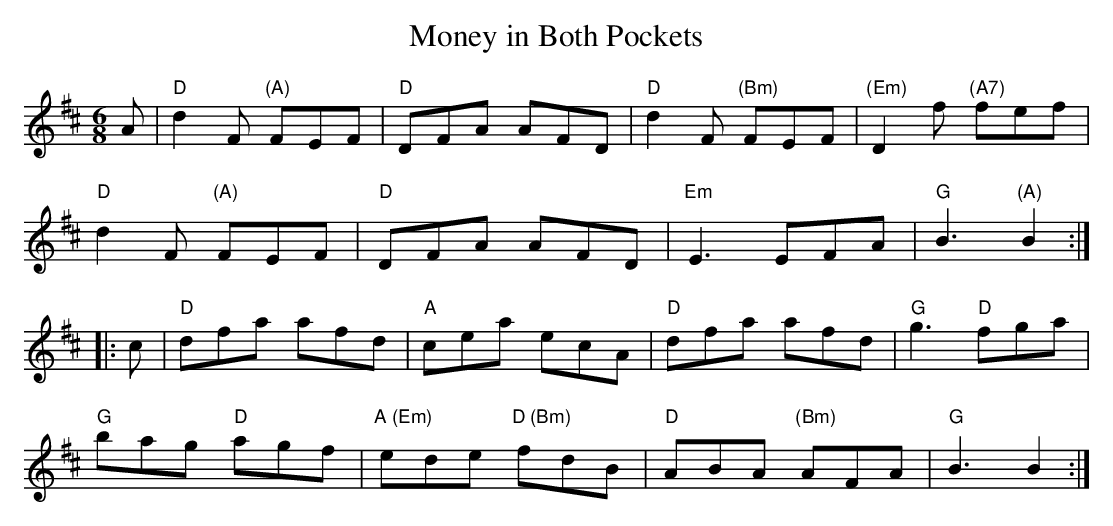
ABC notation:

X:1
T: Money in Both Pockets
M: 6/8
K: D
A| "D"d2F "(A)"FEF| "D"DFA AFD| "D"d2F "(Bm)"FEF| "(Em)"D2f "(A7)"fef|
"D"d2F "(A)"FEF| "D"DFA AFD| "Em"E3 EFA| "G"B3 "(A)"B2:|
|:c| "D"dfa afd| "A"cea ecA| "D"dfa afd| "G"g3 "D"fga|
   "G"bag "D"agf| "A (Em)"ede "D (Bm)"fdB| "D"ABA "(Bm)"AFA| "G"B3 B2 :|
